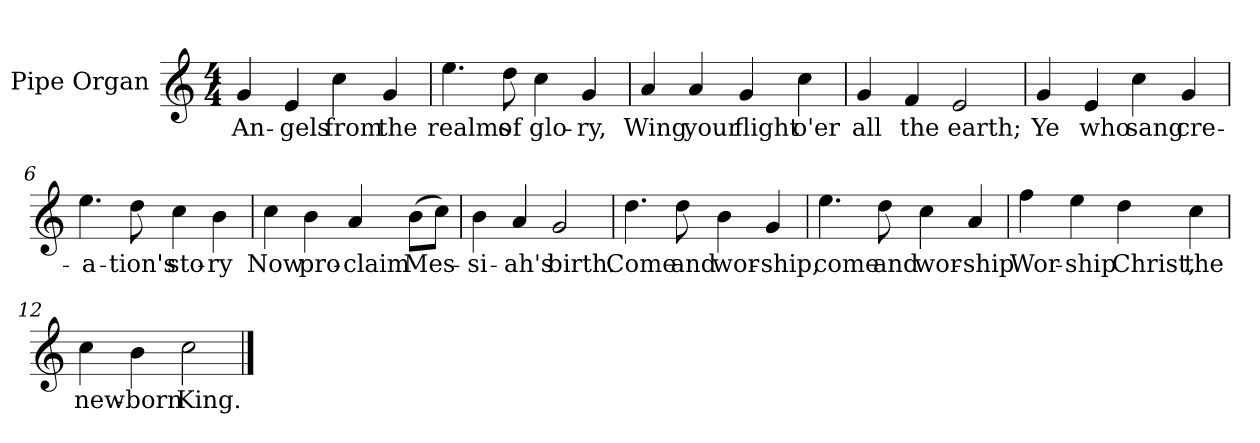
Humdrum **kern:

**kern	**text
*part1	*part1
*staff1	*staff1
*I"Pipe Organ	*
*I'P Org	*
*clefG2	*
*k[]	*
*C:	*
*M4/4	*
=1	=1
4g/	An-
4e/	-gels
4cc\	from
4g/	the
=2	=2
4.ee\	realms
8dd\	of
4cc\	glo-
4g/	-ry,
=3	=3
4a/	Wing
4a/	your
4g/	flight
4cc\	o'er
=4	=4
4g/	all
4f/	the
2e/	earth;
!!LO:LB:g=z
=5	=5
4g/	Ye
4e/	who
4cc\	sang
4g/	cre-
=6	=6
4.ee\	-a-
8dd\	-tion's
4cc\	sto-
4b\	-ry
=7	=7
4cc\	Now
4b\	pro-
4a/	-claim
(8b\L	Mes-
8cc\J)	.
=8	=8
4b\	-si-
4a/	-ah's
2g/	birth.
!!LO:LB:g=z
=9	=9
4.dd\	Come
8dd\	and
4b\	wor-
4g/	-ship,
=10	=10
4.ee\	come
8dd\	and
4cc\	wor-
4a/	-ship
=11	=11
4ff\	Wor-
4ee\	-ship
4dd\	Christ,
4cc\	the
=12	=12
4cc\	new-
4b\	-born
2cc\	King.
==	==
*-	*-
